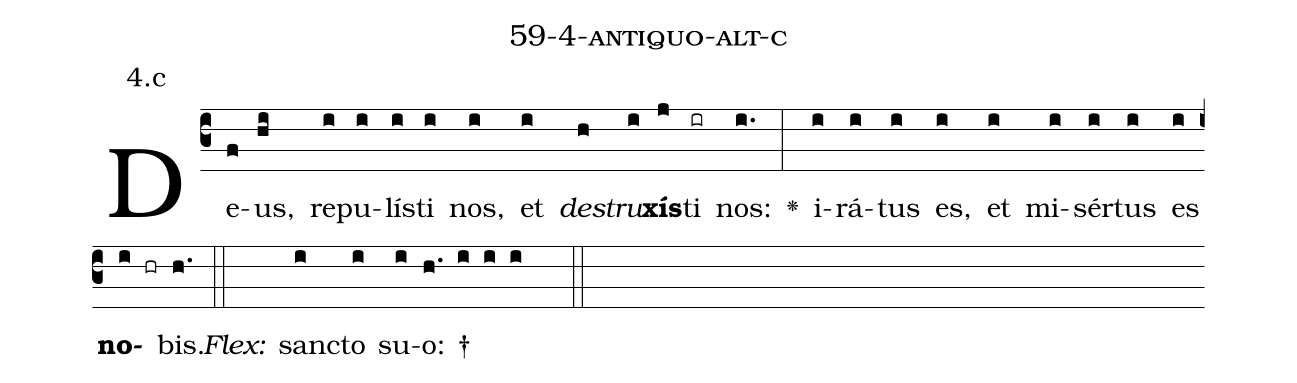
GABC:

name: 59-4-antiquo-alt-c;
annotation: 4.c;
%%
(c3)De(f)us,(hi) re(i)pu(i)lís(i)ti(i) nos,(i) et(i) <i>de</i>(h)<i>stru</i>(i)<b>xís</b>(j)ti(ir) nos:(i.) <v>\greheightstar</v>(:) i(i)rá(i)tus(i) es,(i) et(i) mi(i)sér(i)tus(i) es(i) <b>no</b>(i hr)bis.(h.) (::)
<i>Flex:</i>()  sanc(i)to(i) su(i)o: †(h. i i i  ::)

%E(i) u(i) o(i) u(i) a(i) e.(h.) (::)
